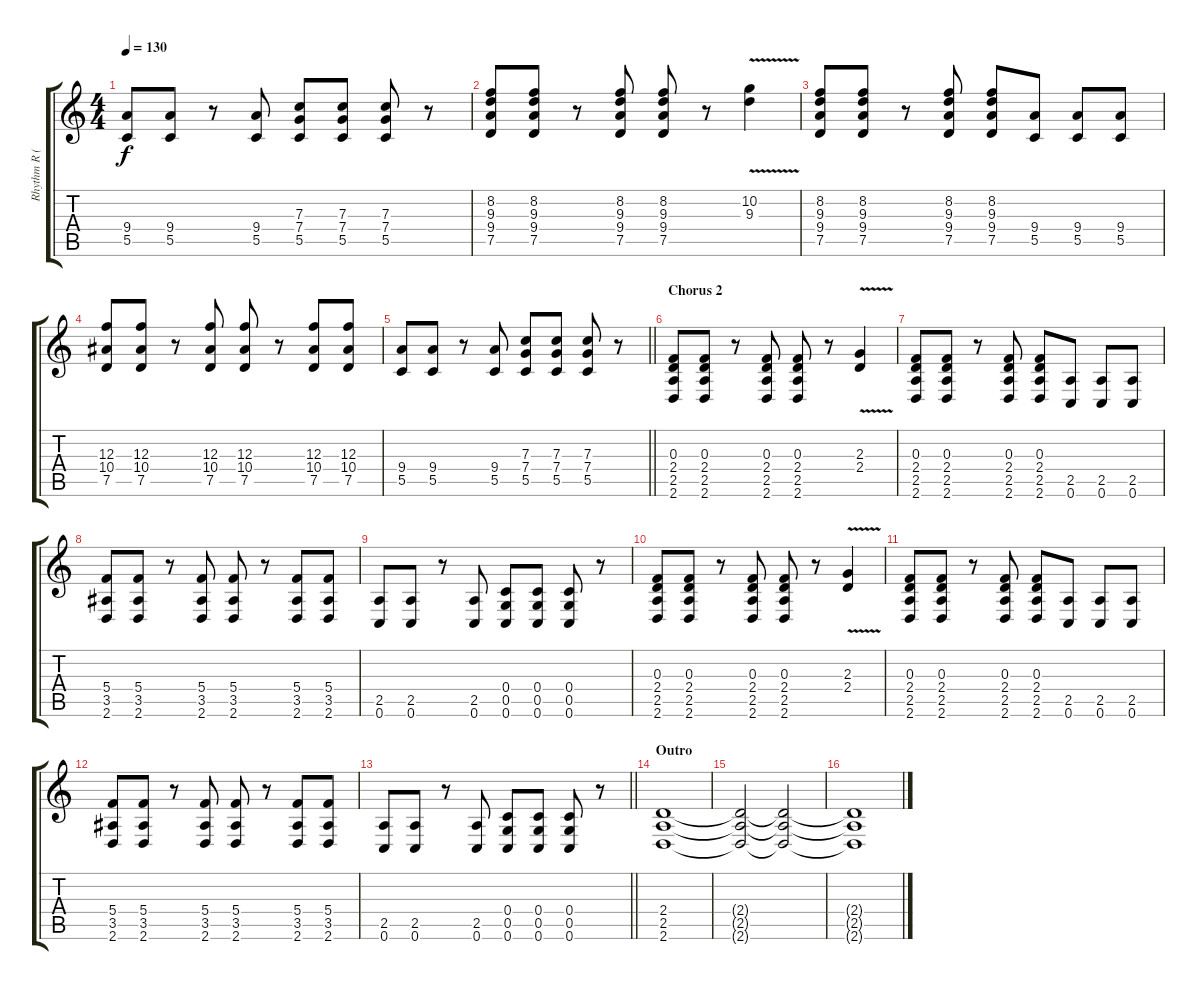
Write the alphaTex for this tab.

\track ("Rhythm R (Lorenzo)" "Rhythm R (") {instrument distortionguitar}
\staff {score tabs}
\tuning (D4 A3 F3 C3 G2 C2) {hide}
\ts (4 4)
\tempo 130
\clef g2
\ks aminor
(9.4 5.5).8{dy f} (9.4 5.5).8 r.8 (9.4 5.5).8 (7.3 7.4 5.5).8 (7.3 7.4 5.5).8 (7.3 7.4 5.5).8 r.8 |
(8.2 9.3 9.4 7.5).8 (8.2 9.3 9.4 7.5).8 r.8 (8.2 9.3 9.4 7.5).8 (8.2 9.3 9.4 7.5).8 r.8 (10.2{v} 9.3).4 |
(8.2 9.3 9.4 7.5).8 (8.2 9.3 9.4 7.5).8 r.8 (8.2 9.3 9.4 7.5).8 (8.2 9.3 9.4 7.5).8 (9.4 5.5).8 (9.4 5.5).8 (9.4 5.5).8 |
(12.3 10.4 7.5).8 (12.3 10.4 7.5).8 r.8 (12.3 10.4 7.5).8 (12.3 10.4 7.5).8 r.8 (12.3 10.4 7.5).8 (12.3 10.4 7.5).8 |
\barLineRight lightlight
(9.4 5.5).8 (9.4 5.5).8 r.8 (9.4 5.5).8 (7.3 7.4 5.5).8 (7.3 7.4 5.5).8 (7.3 7.4 5.5).8 r.8 |
\section ("" "Chorus 2")
(0.3 2.4 2.5 2.6).8 (0.3 2.4 2.5 2.6).8 r.8 (0.3 2.4 2.5 2.6).8 (0.3 2.4 2.5 2.6).8 r.8 (2.3{v} 2.4).4 |
(0.3 2.4 2.5 2.6).8 (0.3 2.4 2.5 2.6).8 r.8 (0.3 2.4 2.5 2.6).8 (0.3 2.4 2.5 2.6).8 (2.5 0.6).8 (2.5 0.6).8 (2.5 0.6).8 |
(5.4 3.5 2.6).8 (5.4 3.5 2.6).8 r.8 (5.4 3.5 2.6).8 (5.4 3.5 2.6).8 r.8 (5.4 3.5 2.6).8 (5.4 3.5 2.6).8 |
(2.5 0.6).8 (2.5 0.6).8 r.8 (2.5 0.6).8 (0.4 0.5 0.6).8 (0.4 0.5 0.6).8 (0.4 0.5 0.6).8 r.8 |
(0.3 2.4 2.5 2.6).8 (0.3 2.4 2.5 2.6).8 r.8 (0.3 2.4 2.5 2.6).8 (0.3 2.4 2.5 2.6).8 r.8 (2.3{v} 2.4).4 |
(0.3 2.4 2.5 2.6).8 (0.3 2.4 2.5 2.6).8 r.8 (0.3 2.4 2.5 2.6).8 (0.3 2.4 2.5 2.6).8 (2.5 0.6).8 (2.5 0.6).8 (2.5 0.6).8 |
(5.4 3.5 2.6).8 (5.4 3.5 2.6).8 r.8 (5.4 3.5 2.6).8 (5.4 3.5 2.6).8 r.8 (5.4 3.5 2.6).8 (5.4 3.5 2.6).8 |
\barLineRight lightlight
(2.5 0.6).8 (2.5 0.6).8 r.8 (2.5 0.6).8 (0.4 0.5 0.6).8 (0.4 0.5 0.6).8 (0.4 0.5 0.6).8 r.8 |
\section ("" "Outro")
\ks c
(2.4 2.5 2.6).1{volume 1} |
(2.4{t} 2.5{t} 2.6{t}).2 (2.4{t} 2.5{t} 2.6{t}).2{volume 13} |
(2.4{t} 2.5{t} 2.6{t}).1
